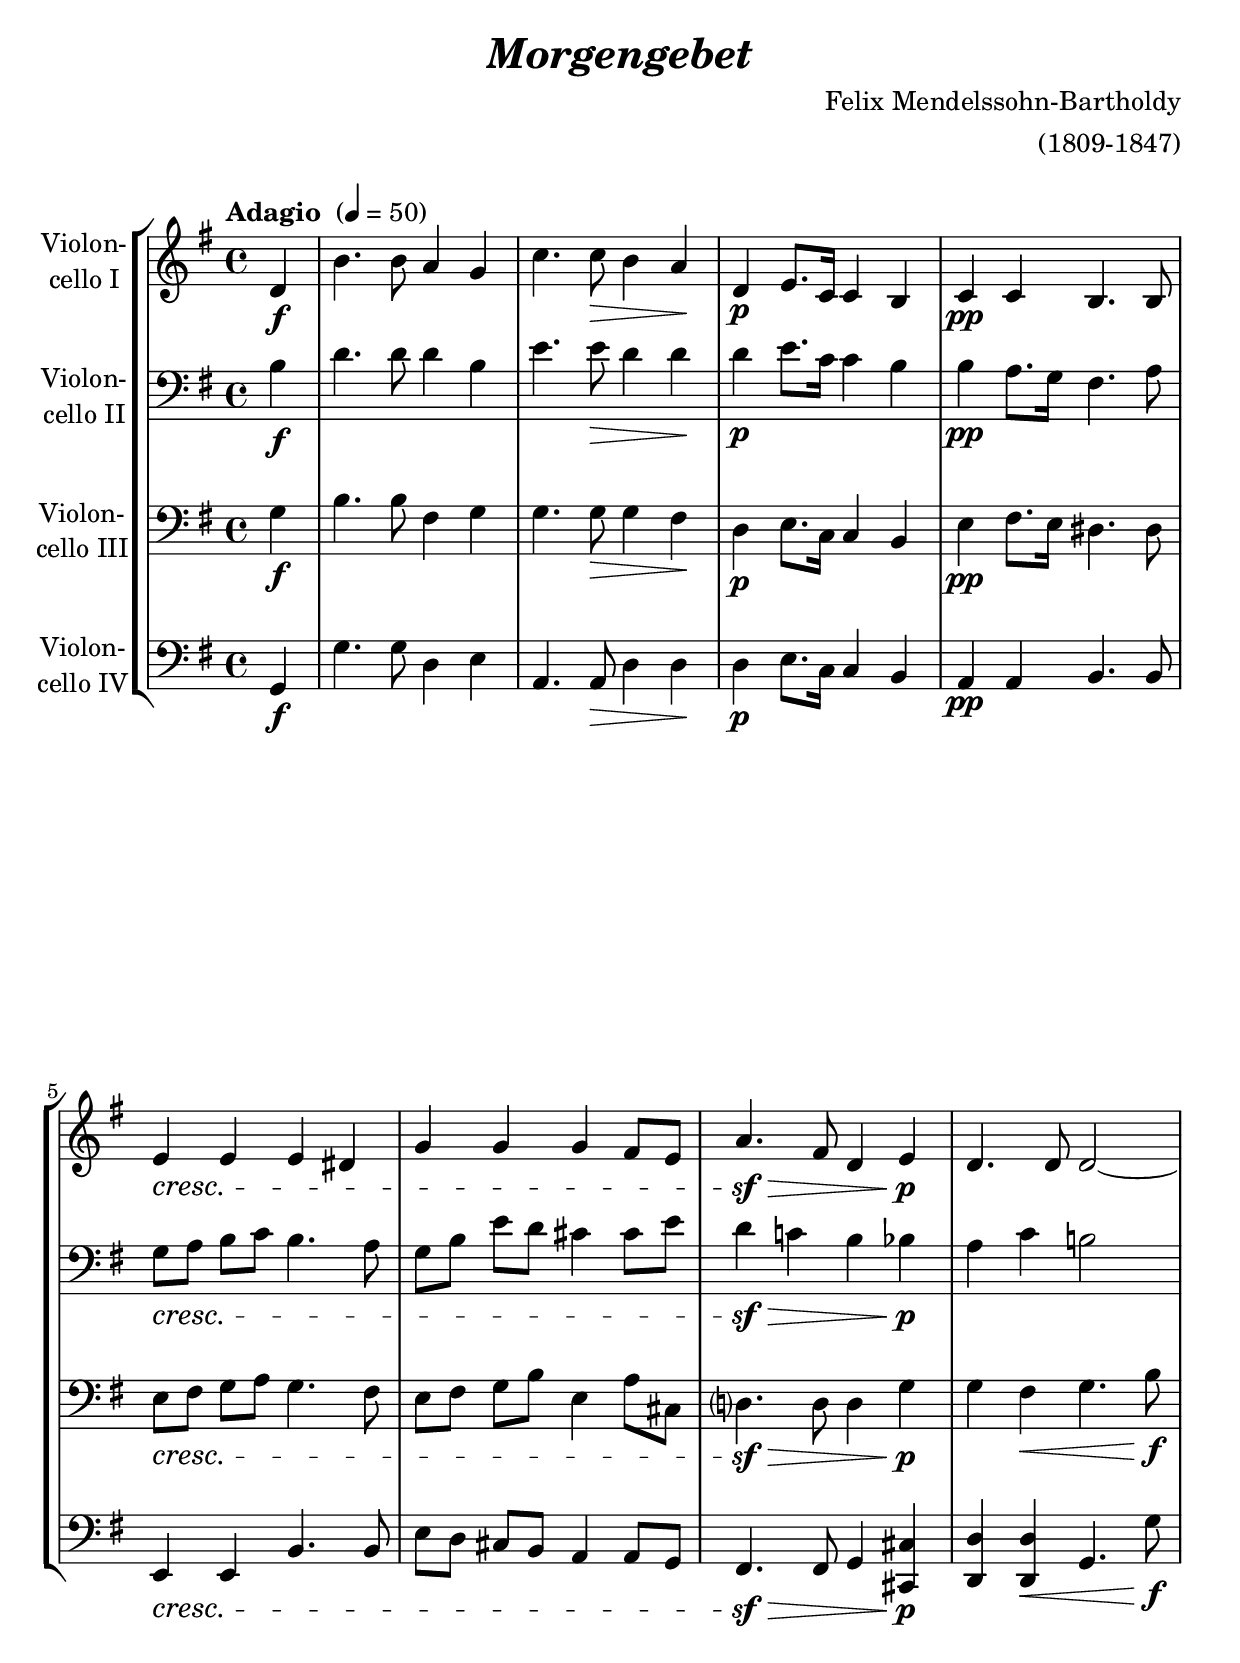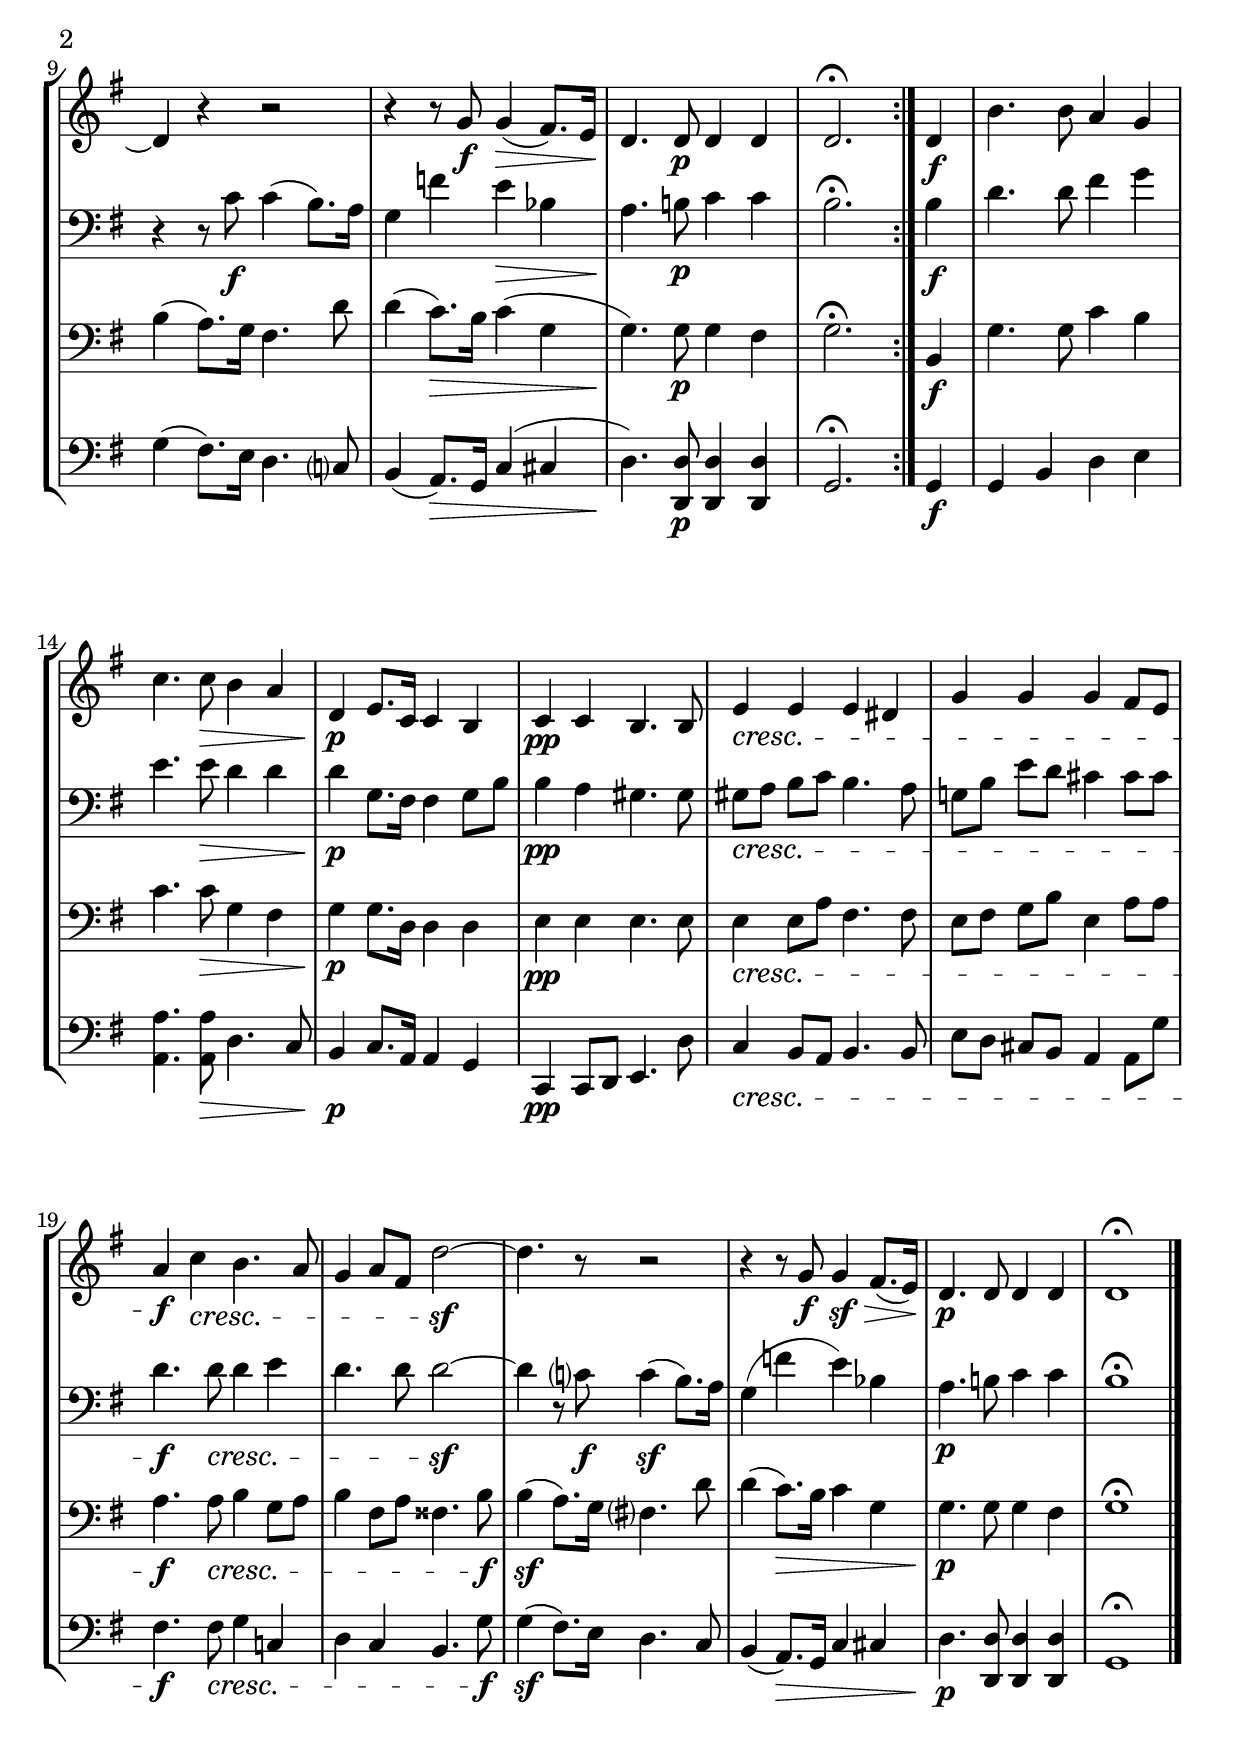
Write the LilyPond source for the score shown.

\version "2.18.2"
\include "deutsch.ly"
  
#(set-global-staff-size 23)

\header {
  title     = \markup \bold \italic "Morgengebet"
  composer  = "Felix Mendelssohn-Bartholdy"
  arranger  = "(1809-1847)"
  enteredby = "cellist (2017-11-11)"
%  piece     = ""
}

voiceconsts = {
  \key c \major
  \time 4/4
  \clef "bass"
%  \numericTimeSignature
  \compressFullBarRests
  % Set default beaming for all staves
%  \set Timing.beamExceptions = #'()
%  \set Timing.baseMoment     = #(ly:make-moment 1 2)
%  \set Timing.beatStructure  = #'(1)
  \tempo "Adagio " 4=50
}

mifl = "flute"
miob = "oboe"
mifh = "french horn"
mist = "string ensemble 1"
%minstr = "accordion"
miba = "cello"

dsac = \mark \markup \box "D.S. al Coda"

va = \relative c'' {
  \voiceconsts
  \clef "treble"
  
  \repeat volta 2 {
    \partial 4 g4\f
    e'4. e8 d4 c
    f4. f8\> e4 d\!
    g,\p a8. f16 f4 e
    f\pp f e4. e8

    a4\cresc a a gis
    c c c h8 a
    d4.\sf\> h8 g4 a\!\p
    g4. g8 g2~

    g4 r r2
    r4 r8 c\f c4(\> h8.) a16\!
    g4. g8\p g4 g
    g2.\fermata
  }
  g4\f
  e'4. e8 d4 c
  f4. f8\> e4 d
  g,\!\p a8. f16 f4 e

  f\pp f e4. e8
  a4\cresc a a gis
  c c c h8 a
  d4\f f\cresc e4. d8

  c4 d8 h g'2~\sf
  g4. r8 r2
  r4 r8 c,\f c4\sf\> h8.( a16)
  g4.\!\p g8 g4 g
  g1\fermata \bar "|."
}

vb = \relative c' {
  \voiceconsts

  \repeat volta 2 {
    \partial 4 e4\f
    g4. g8 g4 e
    a4. a8\> g4 g\!
    g\p a8. f16 f4 e
    e\pp d8. c16 h4. d8

    c\cresc d e[ f] e4. d8
    c e a[ g] fis4 fis8 a
    g4\sf\> f! e es\!\p
    d f e!2

    r4 r8 f\f f4( e8.) d16
    c4 b' a\> es
    d4.\! e!8\p f4 f
    e2.\fermata
  }

  e4\f
  g4. g8 h4 c
  a4. a8\> g4 g
  g\!\p c,8. h16 h4 c8 e

  e4\pp d cis4. cis8
  cis\cresc d e[ f] e4. d8
  c! e a[ g] fis4 fis8 fis
  g4.\f g8\cresc g4 a

  g4. g8 g2~\sf
  g4 r8 f?\f f4(\sf e8.) d16
  c4( b' a) es
  d4.\p e!8 f4 f
  e1\fermata \bar "|."
}

vc = \relative c' {
  \voiceconsts
  
  \repeat volta 2 {
    \partial 4 c4\f
    e4. e8 h4 c
    c4. c8\> c4 h\!
    g\p a8. f16 f4 e
    a\pp h8. a16 gis4. gis8

    a\cresc h c[ d] c4. h8
    a h c[ e] a,4 d8 fis,
    g?4.\sf\> g8 g4 c\!\p
    c h\< c4. e8\!\f

    e4( d8.) c16 h4. g'8
    g4( f8.)\> e16 f4( c
    c4.)\! c8\p c4 h
    c2.\fermata
  }

  e,4\f
  c'4. c8 f4 e
  f4. f8\> c4 h
  c\!\p c8. g16 g4 g

  a\pp a a4. a8
  a4\cresc a8 d h4. h8
  a h c[ e] a,4 d8 d
  d4.\f d8\cresc e4 c8 d

  e4 h8 d his4. e8\f
  e4(\sf d8.) c16 h?4. g'8
  g4( f8.)\> e16 f4 c
  c4.\!\p c8 c4 h
  c1\fermata \bar "|."
}

vd = \relative c {
  \voiceconsts
  
  \repeat volta 2 {
    \partial 4 c4\f
    c'4. c8 g4 a
    d,4. d8\> g4 g\!
    g\p a8. f16 f4 e
    d\pp d e4. e8

    a,4\cresc a e'4. e8
    a g fis[ e] d4 d8 c
    h4.\sf\> h8 c4 <fis, fis'>\!\p
    <g g'> <g g'>\< c4. c'8\!\f

    c4( h8.) a16 g4. f?8
    e4( d8.)\> c16 f4( fis
    g4.)\! <g, g'>8\p <g g'>4 <g g'>
    c2.\fermata
  }

  c4\f
  c e g a
  <d, d'>4. <d d'>8\> g4. f8
  e4\!\p f8. d16 d4 c

  f,\pp f8 g a4. g'8
  f4\cresc e8 d e4. e8
  a g fis[ e] d4 d8 c'
  h4.\f h8\cresc c4 f,!

  g f e4. c'8\f
  c4(\sf h8.) a16 g4. f8
  e4( d8.)\> c16 f4 fis
  g4.\!\p <g, g'>8 <g g'>4 <g g'>
  c1\fermata \bar "|."
}


music = \new StaffGroup <<
      \new Staff {
	\set Staff.midiInstrument = \miba
	\set Staff.instrumentName = \markup \center-column { "Violon-" "cello I" }
	\transpose c g, { \va }
      }

      \new Staff {
	\set Staff.midiInstrument = \miba
	\set Staff.instrumentName = \markup \center-column { "Violon-" "cello II" }
	\transpose c g, { \vb }
      }

      \new Staff {
	\set Staff.midiInstrument = \miba
	\set Staff.instrumentName = \markup \center-column { "Violon-" "cello III" }
	\transpose c g, { \vc }
      }

      \new Staff {
	\set Staff.midiInstrument = \miba
	\set Staff.instrumentName = \markup \center-column { "Violon-" "cello IV" }
	\transpose c g, { \vd }
      }
>>

\book {
  \score {
    \music
    \layout {}
  }

  \score {
    \unfoldRepeats \music

    \midi {
      \context {
        \Score
      }
    }
  }
}
